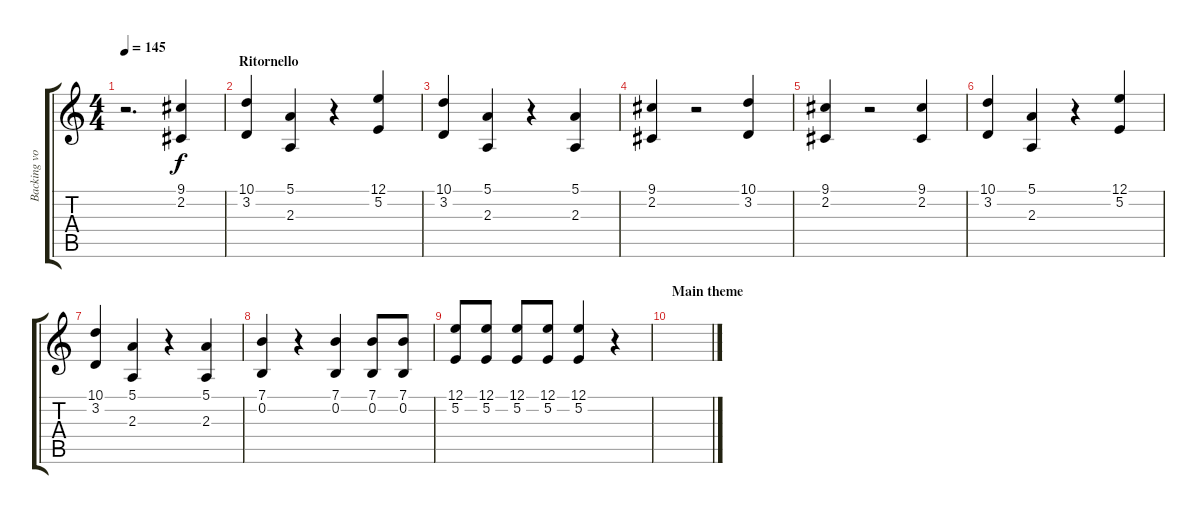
\track ("Backing vocal" "Backing vo") {instrument trumpet}
\staff {score tabs}
\tuning (E4 B3 G3 D3 A2 E2) {hide}
\ts (4 4)
\tempo 145
\clef g2
\ks c
r.2{d dy f} (9.1 2.2).4 |
\section ("" "Ritornello")
(10.1 3.2).4 (5.1 2.3).4 r.4 (12.1 5.2).4 |
(10.1 3.2).4 (5.1 2.3).4 r.4 (5.1 2.3).4 |
(9.1 2.2).4 r.2 (10.1 3.2).4 |
(9.1 2.2).4 r.2 (9.1 2.2).4 |
(10.1 3.2).4 (5.1 2.3).4 r.4 (12.1 5.2).4 |
(10.1 3.2).4 (5.1 2.3).4 r.4 (5.1 2.3).4 |
(7.1 0.2).4 r.4 (7.1 0.2).4 (7.1 0.2).8 (7.1 0.2).8 |
(12.1 5.2).8 (12.1 5.2).8 (12.1 5.2).8 (12.1 5.2).8 (12.1 5.2).4 r.4 |
\section ("" "Main theme")
